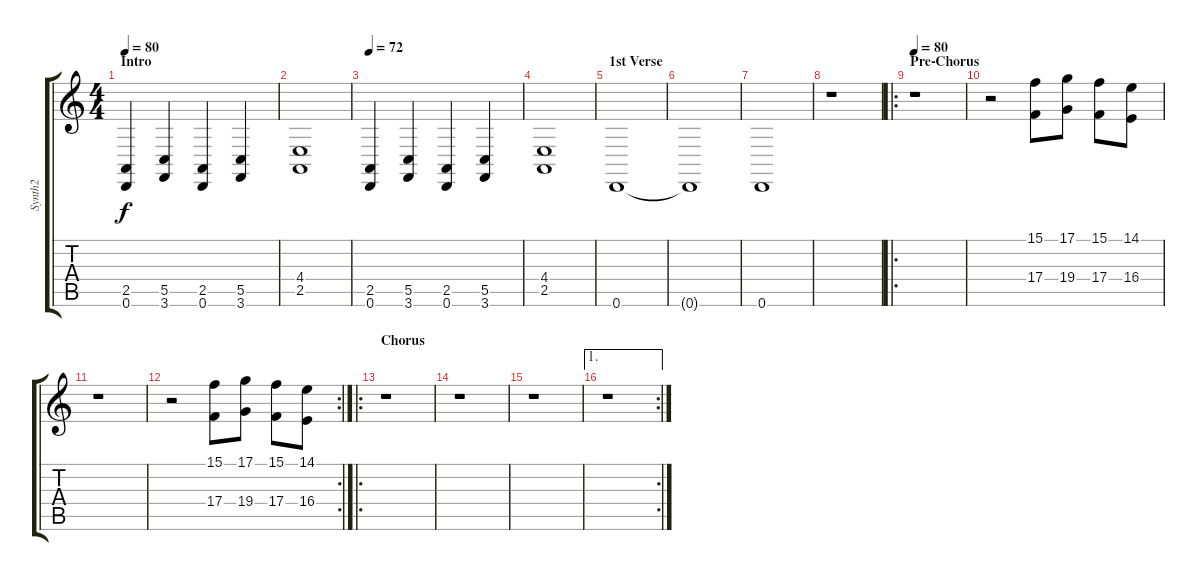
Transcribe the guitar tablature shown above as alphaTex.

\track ("Synth2" "Synth2") {instrument stringensemble1}
\staff {score tabs}
\tuning (D4 A3 F3 C3 G2 D2) {hide}
\ts (4 4)
\section ("" "Intro")
\tempo 80
\tempo 72
\tempo 80
\clef g2
\ks c
(2.5 0.6).4{dy f instrument stringensemble1} (5.5 3.6).4 (2.5 0.6).4 (5.5 3.6).4 |
(4.4 2.5).1 |
\tempo 72
(2.5 0.6).4 (5.5 3.6).4 (2.5 0.6).4 (5.5 3.6).4 |
(4.4 2.5).1 |
\section ("" "1st Verse")
0.6.1 |
0.6{t}.1 |
0.6.1 |
r.1 |
\ro
\section ("" "Pre-Chorus")
\tempo 80
r.1 |
r.2 (15.1 17.4).8 (17.1 19.4).8 (15.1 17.4).8 (14.1 16.4).8 |
r.1 |
\rc 2
r.2 (15.1 17.4).8 (17.1 19.4).8 (15.1 17.4).8 (14.1 16.4).8 |
\ro
\section ("" "Chorus")
r.1 |
r.1 |
r.1 |
\ae 1
\rc 2
r.1
